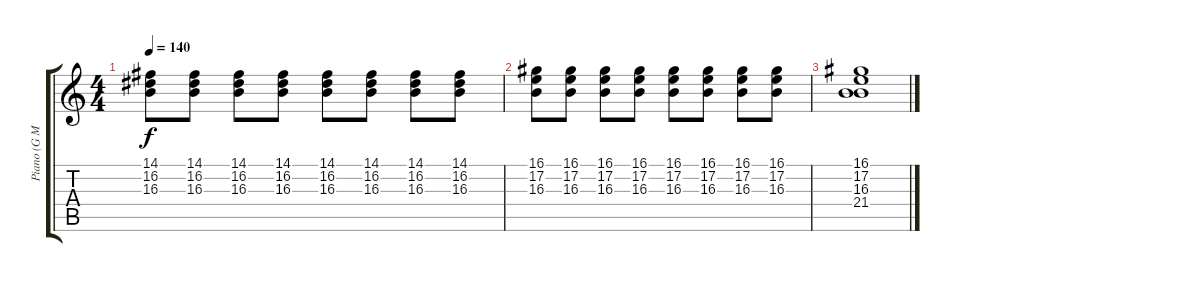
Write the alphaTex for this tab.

\track ("Piano (G Martin)" "Piano (G M") {instrument brightacousticpiano}
\staff {score tabs}
\tuning (E4 B3 G3 D3 A2 E2) {hide}
\ts (4 4)
\tempo 140
\clef g2
\ks c
(14.1 16.2 16.3).8{dy f} (14.1 16.2 16.3).8 (14.1 16.2 16.3).8 (14.1 16.2 16.3).8 (14.1 16.2 16.3).8 (14.1 16.2 16.3).8 (14.1 16.2 16.3).8 (14.1 16.2 16.3).8 |
(16.1 17.2 16.3).8 (16.1 17.2 16.3).8 (16.1 17.2 16.3).8 (16.1 17.2 16.3).8 (16.1 17.2 16.3).8 (16.1 17.2 16.3).8 (16.1 17.2 16.3).8 (16.1 17.2 16.3).8 |
(16.1 17.2 16.3 21.4).1
